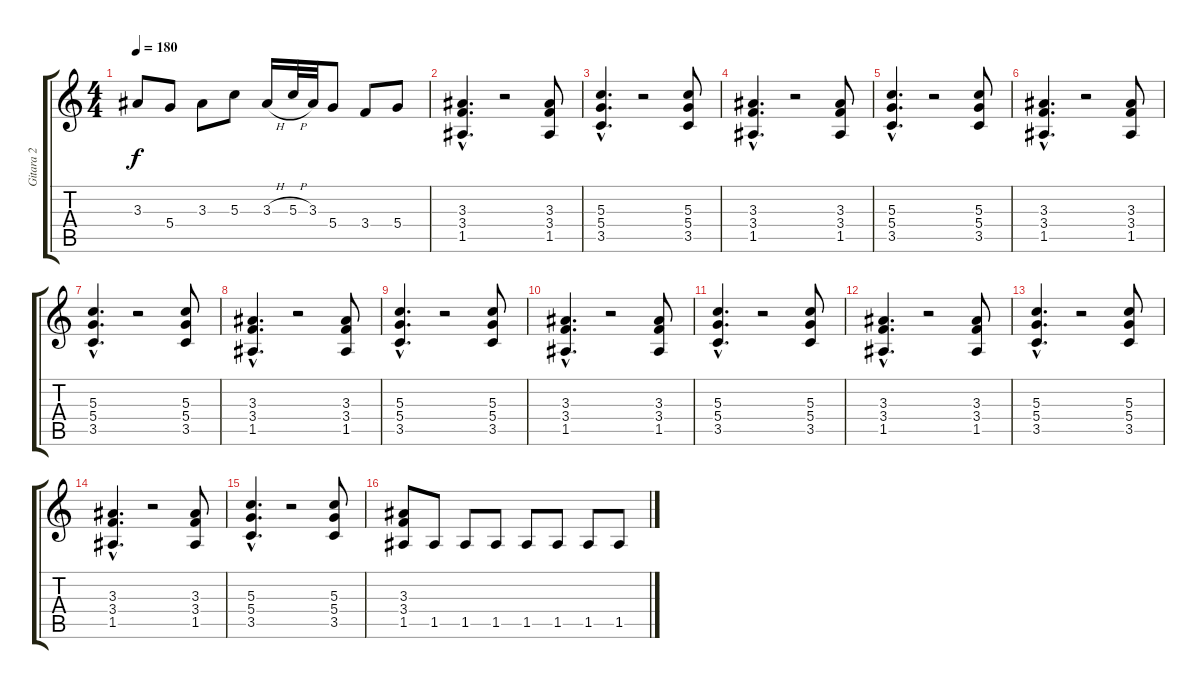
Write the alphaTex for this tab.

\track ("Gitara 2" "Gitara 2") {instrument distortionguitar}
\staff {score tabs}
\tuning (E4 B3 G3 D3 A2 E2) {hide}
\ts (4 4)
\tempo 180
\clef g2
\ks c
3.3{t}.8{dy f} 5.4.8 3.3.8 5.3.8 3.3{h}.16 5.3{h}.32 3.3.32 5.4.8 3.4.8 5.4.8 |
(3.3{hac} 3.4{hac} 1.5{hac}).4{d} r.2 (3.3 3.4 1.5).8 |
(5.3{hac} 5.4{hac} 3.5{hac}).4{d} r.2 (5.3 5.4 3.5).8 |
(3.3{hac} 3.4{hac} 1.5{hac}).4{d} r.2 (3.3 3.4 1.5).8 |
(5.3{hac} 5.4{hac} 3.5{hac}).4{d} r.2 (5.3 5.4 3.5).8 |
(3.3{hac} 3.4{hac} 1.5{hac}).4{d} r.2 (3.3 3.4 1.5).8 |
(5.3{hac} 5.4{hac} 3.5{hac}).4{d} r.2 (5.3 5.4 3.5).8 |
(3.3{hac} 3.4{hac} 1.5{hac}).4{d} r.2 (3.3 3.4 1.5).8 |
(5.3{hac} 5.4{hac} 3.5{hac}).4{d} r.2 (5.3 5.4 3.5).8 |
(3.3{hac} 3.4{hac} 1.5{hac}).4{d} r.2 (3.3 3.4 1.5).8 |
(5.3{hac} 5.4{hac} 3.5{hac}).4{d} r.2 (5.3 5.4 3.5).8 |
(3.3{hac} 3.4{hac} 1.5{hac}).4{d} r.2 (3.3 3.4 1.5).8 |
(5.3{hac} 5.4{hac} 3.5{hac}).4{d} r.2 (5.3 5.4 3.5).8 |
(3.3{hac} 3.4{hac} 1.5{hac}).4{d} r.2 (3.3 3.4 1.5).8 |
(5.3{hac} 5.4{hac} 3.5{hac}).4{d} r.2 (5.3 5.4 3.5).8 |
(3.3 3.4 1.5).8 1.5.8 1.5.8 1.5.8 1.5.8 1.5.8 1.5.8 1.5.8
